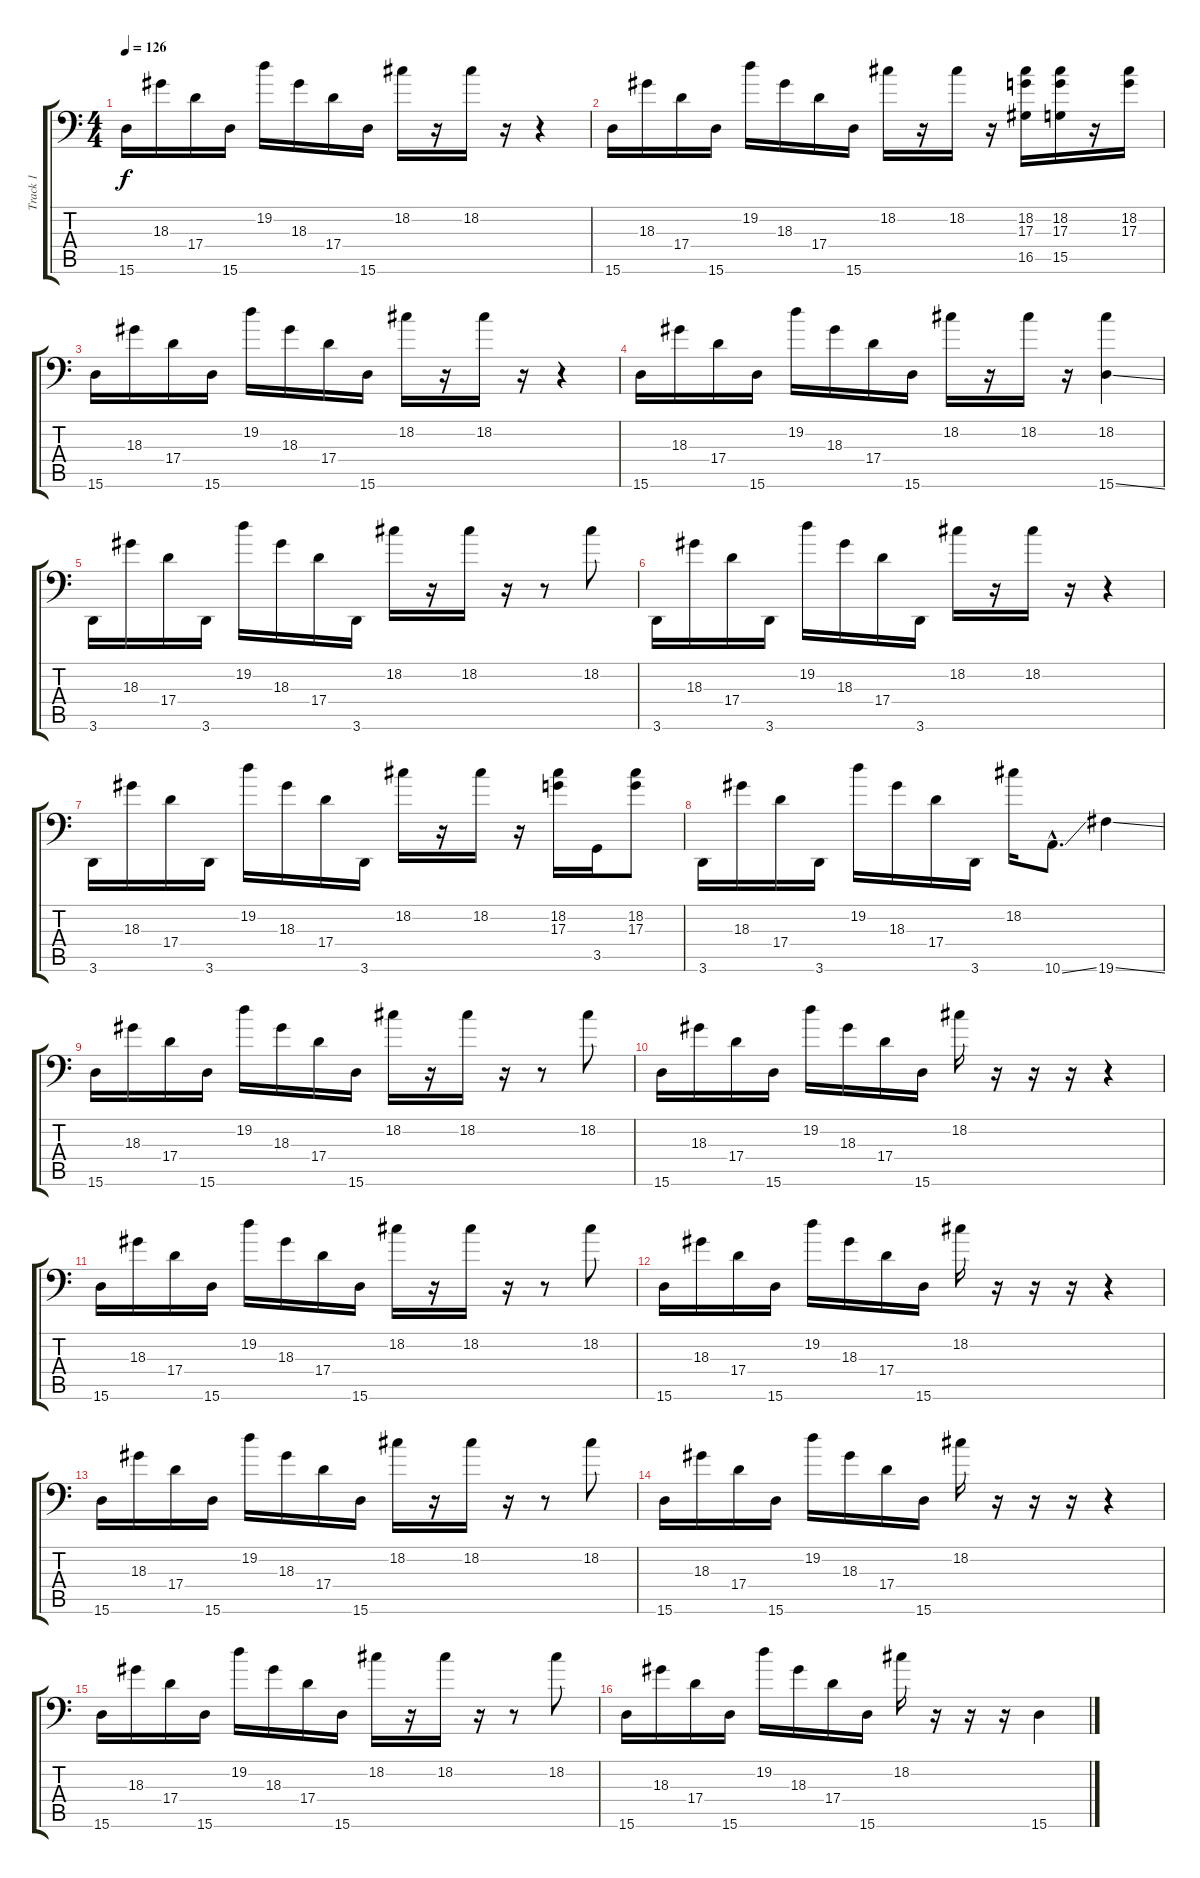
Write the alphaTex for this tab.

\track ("Track 1" "Track 1") {instrument slapbass1}
\staff {score tabs}
\tuning (C3 G2 D2 A1 E1 B0) {hide}
\ts (4 4)
\tempo 126
\clef f4
\ks c
15.6.16{dy f instrument slapbass1} 18.3.16 17.4.16 15.6.16 19.2.16 18.3.16 17.4.16 15.6.16 18.2.16 r.16 18.2.16 r.16 r.4 |
15.6.16 18.3.16 17.4.16 15.6.16 19.2.16 18.3.16 17.4.16 15.6.16 18.2.16 r.16 18.2.16 r.16 (18.2 17.3 16.5).16 (18.2 17.3 15.5).16 r.16 (18.2 17.3).16 |
15.6.16 18.3.16 17.4.16 15.6.16 19.2.16 18.3.16 17.4.16 15.6.16 18.2.16 r.16 18.2.16 r.16 r.4 |
15.6.16 18.3.16 17.4.16 15.6.16 19.2.16 18.3.16 17.4.16 15.6.16 18.2.16 r.16 18.2.16 r.16 (18.2 15.6{ss}).4 |
3.6.16 18.3.16 17.4.16 3.6.16 19.2.16 18.3.16 17.4.16 3.6.16 18.2.16 r.16 18.2.16 r.16 r.8 18.2.8 |
3.6.16 18.3.16 17.4.16 3.6.16 19.2.16 18.3.16 17.4.16 3.6.16 18.2.16 r.16 18.2.16 r.16 r.4 |
3.6.16 18.3.16 17.4.16 3.6.16 19.2.16 18.3.16 17.4.16 3.6.16 18.2.16 r.16 18.2.16 r.16 (18.2 17.3).16 3.5.16 (18.2 17.3).8 |
3.6.16 18.3.16 17.4.16 3.6.16 19.2.16 18.3.16 17.4.16 3.6.16 18.2.16 10.6{ss hac}.8{d} 19.6{ss}.4 |
15.6.16 18.3.16 17.4.16 15.6.16 19.2.16 18.3.16 17.4.16 15.6.16 18.2.16 r.16 18.2.16 r.16 r.8 18.2.8 |
15.6.16 18.3.16 17.4.16 15.6.16 19.2.16 18.3.16 17.4.16 15.6.16 18.2.16 r.16 r.16 r.16 r.4 |
15.6.16 18.3.16 17.4.16 15.6.16 19.2.16 18.3.16 17.4.16 15.6.16 18.2.16 r.16 18.2.16 r.16 r.8 18.2.8 |
15.6.16 18.3.16 17.4.16 15.6.16 19.2.16 18.3.16 17.4.16 15.6.16 18.2.16 r.16 r.16 r.16 r.4 |
15.6.16 18.3.16 17.4.16 15.6.16 19.2.16 18.3.16 17.4.16 15.6.16 18.2.16 r.16 18.2.16 r.16 r.8 18.2.8 |
15.6.16 18.3.16 17.4.16 15.6.16 19.2.16 18.3.16 17.4.16 15.6.16 18.2.16 r.16 r.16 r.16 r.4 |
15.6.16 18.3.16 17.4.16 15.6.16 19.2.16 18.3.16 17.4.16 15.6.16 18.2.16 r.16 18.2.16 r.16 r.8 18.2.8 |
15.6.16 18.3.16 17.4.16 15.6.16 19.2.16 18.3.16 17.4.16 15.6.16 18.2.16 r.16 r.16 r.16 15.6.4
